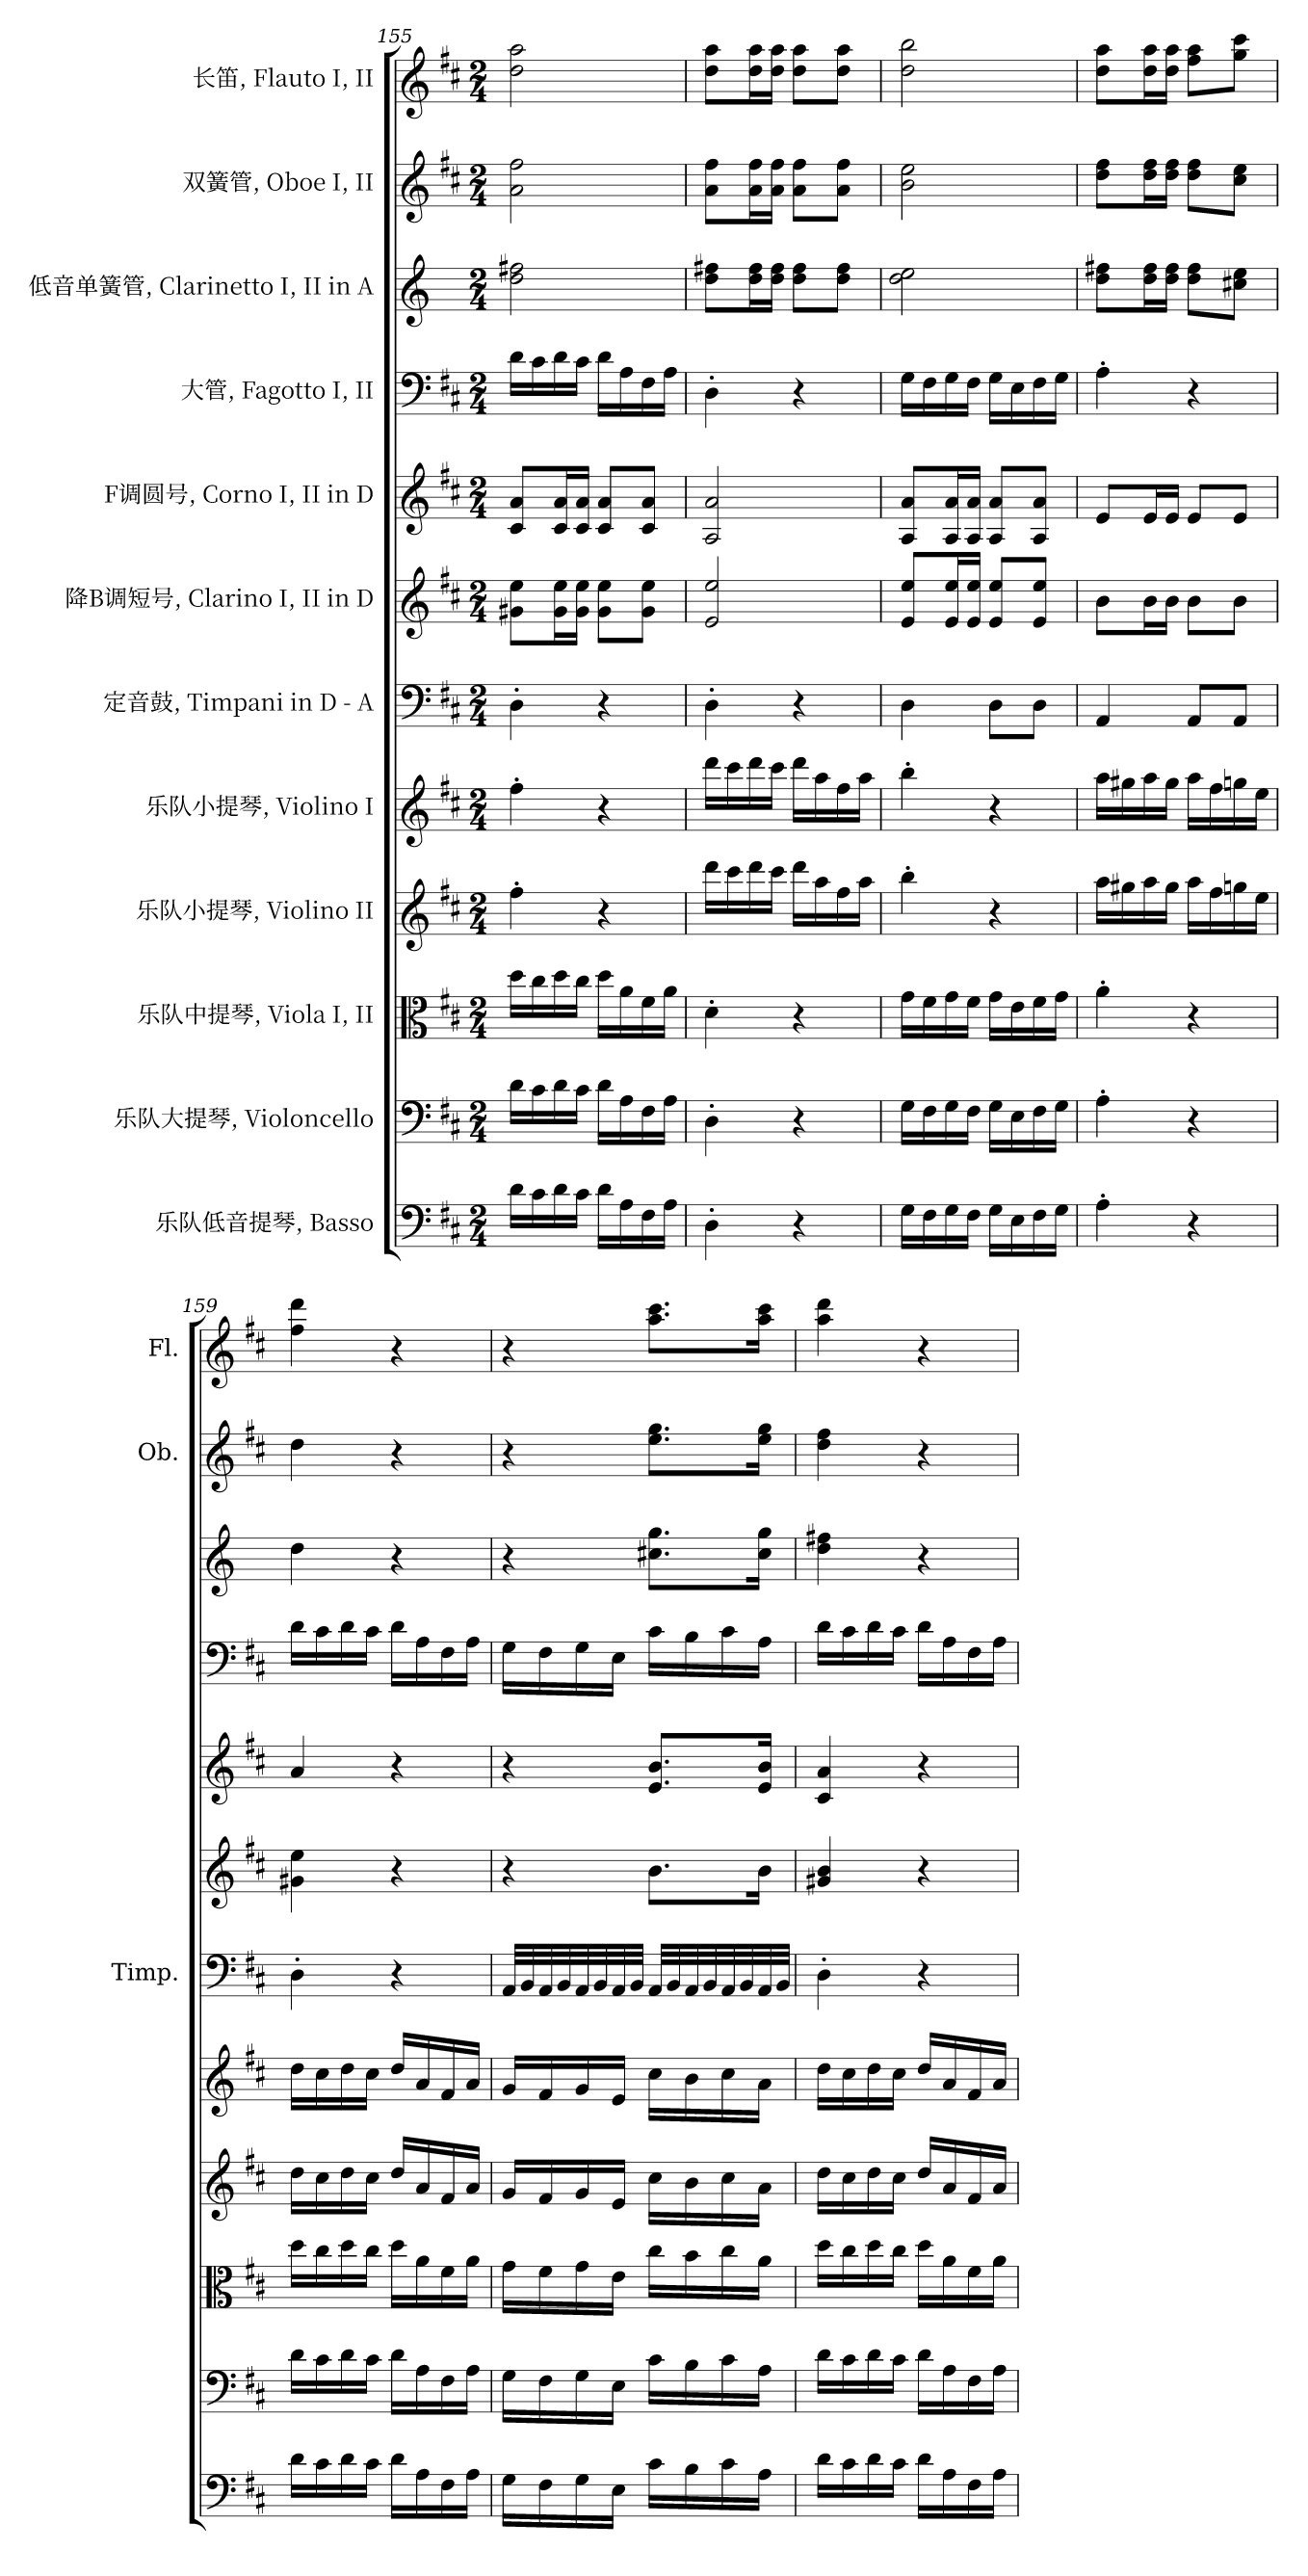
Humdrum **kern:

**kern	**kern	**kern	**kern	**kern	**kern	**kern	**kern	**kern	**kern	**kern	**kern
*part12	*part11	*part10	*part9	*part8	*part7	*part6	*part5	*part4	*part3	*part2	*part1
*staff12	*staff11	*staff10	*staff9	*staff8	*staff7	*staff6	*staff5	*staff4	*staff3	*staff2	*staff1
*I"乐队低音提琴, Basso	*I"乐队大提琴, Violoncello	*I"乐队中提琴, Viola I, II	*I"乐队小提琴, Violino II	*I"乐队小提琴, Violino I	*I"定音鼓, Timpani in D - A	*I"降B调短号, Clarino I, II in D	*I"F调圆号, Corno I, II in D	*I"大管, Fagotto I, II	*I"低音单簧管, Clarinetto I, II in A	*I"双簧管, Oboe I, II	*I"长笛, Flauto I, II
*	*	*	*	*	*I'Timp.	*	*	*	*	*I'Ob.	*I'Fl.
*clefF4	*clefF4	*clefC3	*clefG2	*clefG2	*clefF4	*clefG2	*clefG2	*clefF4	*clefG2	*clefG2	*clefG2
*ITrd7c12	*	*	*	*	*	*ITrd1c2	*ITrd4c7	*	*ITrd8c14	*	*
*k[f#c#]	*k[f#c#]	*k[f#c#]	*k[f#c#]	*k[f#c#]	*k[f#c#]	*k[]	*k[f#]	*k[f#c#]	*k[]	*k[f#c#]	*k[f#c#]
*M2/4	*M2/4	*M2/4	*M2/4	*M2/4	*M2/4	*M2/4	*M2/4	*M2/4	*M2/4	*M2/4	*M2/4
=155	=155	=155	=155	=155	=155	=155	=155	=155	=155	=155	=155
16D\LL	16d\LL	16dd\LL	4ff#'\	4ff#'\	4D'\	8f#X\ 8dd\L	8F#/ 8d/L	16d\LL	2d\ 2f#X\	2a\ 2ff#\	2dd\ 2aa\
16C#\	16c#\	16cc#\	.	.	.	.	.	16c#\	.	.	.
16D\	16d\	16dd\	.	.	.	16f#\ 16dd\L	16F#/ 16d/L	16d\	.	.	.
16C#\JJ	16c#\JJ	16cc#\JJ	.	.	.	16f#\ 16dd\JJ	16F#/ 16d/JJ	16c#\JJ	.	.	.
16D\LL	16d\LL	16dd\LL	4r	4r	4r	8f#\ 8dd\L	8F#/ 8d/L	16d\LL	.	.	.
16AA\	16A\	16a\	.	.	.	.	.	16A\	.	.	.
16FF#\	16F#\	16f#\	.	.	.	8f#\ 8dd\J	8F#/ 8d/J	16F#\	.	.	.
16AA\JJ	16A\JJ	16a\JJ	.	.	.	.	.	16A\JJ	.	.	.
!!LO:PB:g=z
=156	=156	=156	=156	=156	=156	=156	=156	=156	=156	=156	=156
4DD'\	4D'\	4d'\	16ddd\LL	16ddd\LL	4D'\	2d/ 2dd/	2D/ 2d/	4D'\	8d\ 8f#X\L	8a\ 8ff#\L	8dd\ 8aa\L
.	.	.	16ccc#\	16ccc#\	.	.	.	.	.	.	.
.	.	.	16ddd\	16ddd\	.	.	.	.	16d\ 16f#\L	16a\ 16ff#\L	16dd\ 16aa\L
.	.	.	16ccc#\JJ	16ccc#\JJ	.	.	.	.	16d\ 16f#\JJ	16a\ 16ff#\JJ	16dd\ 16aa\JJ
4r	4r	4r	16ddd\LL	16ddd\LL	4r	.	.	4r	8d\ 8f#\L	8a\ 8ff#\L	8dd\ 8aa\L
.	.	.	16aa\	16aa\	.	.	.	.	.	.	.
.	.	.	16ff#\	16ff#\	.	.	.	.	8d\ 8f#\J	8a\ 8ff#\J	8dd\ 8aa\J
.	.	.	16aa\JJ	16aa\JJ	.	.	.	.	.	.	.
=157	=157	=157	=157	=157	=157	=157	=157	=157	=157	=157	=157
16GG\LL	16G\LL	16g\LL	4bb'\	4bb'\	4D\	8d/ 8dd/L	8D/ 8d/L	16G\LL	2d\ 2e\	2b\ 2ee\	2dd\ 2bb\
16FF#\	16F#\	16f#\	.	.	.	.	.	16F#\	.	.	.
16GG\	16G\	16g\	.	.	.	16d/ 16dd/L	16D/ 16d/L	16G\	.	.	.
16FF#\JJ	16F#\JJ	16f#\JJ	.	.	.	16d/ 16dd/JJ	16D/ 16d/JJ	16F#\JJ	.	.	.
16GG\LL	16G\LL	16g\LL	4r	4r	8D\L	8d/ 8dd/L	8D/ 8d/L	16G\LL	.	.	.
16EE\	16E\	16e\	.	.	.	.	.	16E\	.	.	.
16FF#\	16F#\	16f#\	.	.	8D\J	8d/ 8dd/J	8D/ 8d/J	16F#\	.	.	.
16GG\JJ	16G\JJ	16g\JJ	.	.	.	.	.	16G\JJ	.	.	.
=158	=158	=158	=158	=158	=158	=158	=158	=158	=158	=158	=158
4AA'\	4A'\	4a'\	16aa\LL	16aa\LL	4AA/	8a\L	8A/L	4A'\	8d\ 8f#X\L	8dd\ 8ff#\L	8dd\ 8aa\L
.	.	.	16gg#X\	16gg#X\	.	.	.	.	.	.	.
.	.	.	16aa\	16aa\	.	16a\L	16A/L	.	16d\ 16f#\L	16dd\ 16ff#\L	16dd\ 16aa\L
.	.	.	16gg#\JJ	16gg#\JJ	.	16a\JJ	16A/JJ	.	16d\ 16f#\JJ	16dd\ 16ff#\JJ	16dd\ 16aa\JJ
4r	4r	4r	16aa\LL	16aa\LL	8AA/L	8a\L	8A/L	4r	8d\ 8f#\L	8dd\ 8ff#\L	8ff#\ 8aa\L
.	.	.	16ff#\	16ff#\	.	.	.	.	.	.	.
.	.	.	16ggn\	16ggn\	8AA/J	8a\J	8A/J	.	8c#X\ 8e\J	8cc#\ 8ee\J	8gg\ 8ccc#\J
.	.	.	16ee\JJ	16ee\JJ	.	.	.	.	.	.	.
=159	=159	=159	=159	=159	=159	=159	=159	=159	=159	=159	=159
16D\LL	16d\LL	16dd\LL	16dd\LL	16dd\LL	4D'\	4f#X\ 4dd\	4d/	16d\LL	4d\	4dd\	4ff#\ 4ddd\
16C#\	16c#\	16cc#\	16cc#\	16cc#\	.	.	.	16c#\	.	.	.
16D\	16d\	16dd\	16dd\	16dd\	.	.	.	16d\	.	.	.
16C#\JJ	16c#\JJ	16cc#\JJ	16cc#\JJ	16cc#\JJ	.	.	.	16c#\JJ	.	.	.
16D\LL	16d\LL	16dd\LL	16dd/LL	16dd/LL	4r	4r	4r	16d\LL	4r	4r	4r
16AA\	16A\	16a\	16a/	16a/	.	.	.	16A\	.	.	.
16FF#\	16F#\	16f#\	16f#/	16f#/	.	.	.	16F#\	.	.	.
16AA\JJ	16A\JJ	16a\JJ	16a/JJ	16a/JJ	.	.	.	16A\JJ	.	.	.
!!LO:PB:g=z
=160	=160	=160	=160	=160	=160	=160	=160	=160	=160	=160	=160
16GG\LL	16G\LL	16g\LL	16g/LL	16g/LL	32AA/LLL	4r	4r	16G\LL	4r	4r	4r
.	.	.	.	.	32BB/	.	.	.	.	.	.
16FF#\	16F#\	16f#\	16f#/	16f#/	32AA/	.	.	16F#\	.	.	.
.	.	.	.	.	32BB/	.	.	.	.	.	.
16GG\	16G\	16g\	16g/	16g/	32AA/	.	.	16G\	.	.	.
.	.	.	.	.	32BB/	.	.	.	.	.	.
16EE\JJ	16E\JJ	16e\JJ	16e/JJ	16e/JJ	32AA/	.	.	16E\JJ	.	.	.
.	.	.	.	.	32BB/JJJ	.	.	.	.	.	.
16C#\LL	16c#\LL	16cc#\LL	16cc#\LL	16cc#\LL	32AA/LLL	8.a\L	8.A/ 8.e/L	16c#\LL	8.c#X\ 8.g\L	8.ee\ 8.gg\L	8.aa\ 8.ccc#\L
.	.	.	.	.	32BB/	.	.	.	.	.	.
16BB\	16B\	16b\	16b\	16b\	32AA/	.	.	16B\	.	.	.
.	.	.	.	.	32BB/	.	.	.	.	.	.
16C#\	16c#\	16cc#\	16cc#\	16cc#\	32AA/	.	.	16c#\	.	.	.
.	.	.	.	.	32BB/	.	.	.	.	.	.
16AA\JJ	16A\JJ	16a\JJ	16a\JJ	16a\JJ	32AA/	16a\Jk	16A/ 16e/Jk	16A\JJ	16c#\ 16g\Jk	16ee\ 16gg\Jk	16aa\ 16ccc#\Jk
.	.	.	.	.	32BB/JJJ	.	.	.	.	.	.
=161	=161	=161	=161	=161	=161	=161	=161	=161	=161	=161	=161
16D\LL	16d\LL	16dd\LL	16dd\LL	16dd\LL	4D'\	4f#X/ 4a/	4F#/ 4d/	16d\LL	4d\ 4f#X\	4dd\ 4ff#\	4aa\ 4ddd\
16C#\	16c#\	16cc#\	16cc#\	16cc#\	.	.	.	16c#\	.	.	.
16D\	16d\	16dd\	16dd\	16dd\	.	.	.	16d\	.	.	.
16C#\JJ	16c#\JJ	16cc#\JJ	16cc#\JJ	16cc#\JJ	.	.	.	16c#\JJ	.	.	.
16D\LL	16d\LL	16dd\LL	16dd/LL	16dd/LL	4r	4r	4r	16d\LL	4r	4r	4r
16AA\	16A\	16a\	16a/	16a/	.	.	.	16A\	.	.	.
16FF#\	16F#\	16f#\	16f#/	16f#/	.	.	.	16F#\	.	.	.
16AA\JJ	16A\JJ	16a\JJ	16a/JJ	16a/JJ	.	.	.	16A\JJ	.	.	.
=	=	=	=	=	=	=	=	=	=	=	=
*-	*-	*-	*-	*-	*-	*-	*-	*-	*-	*-	*-
